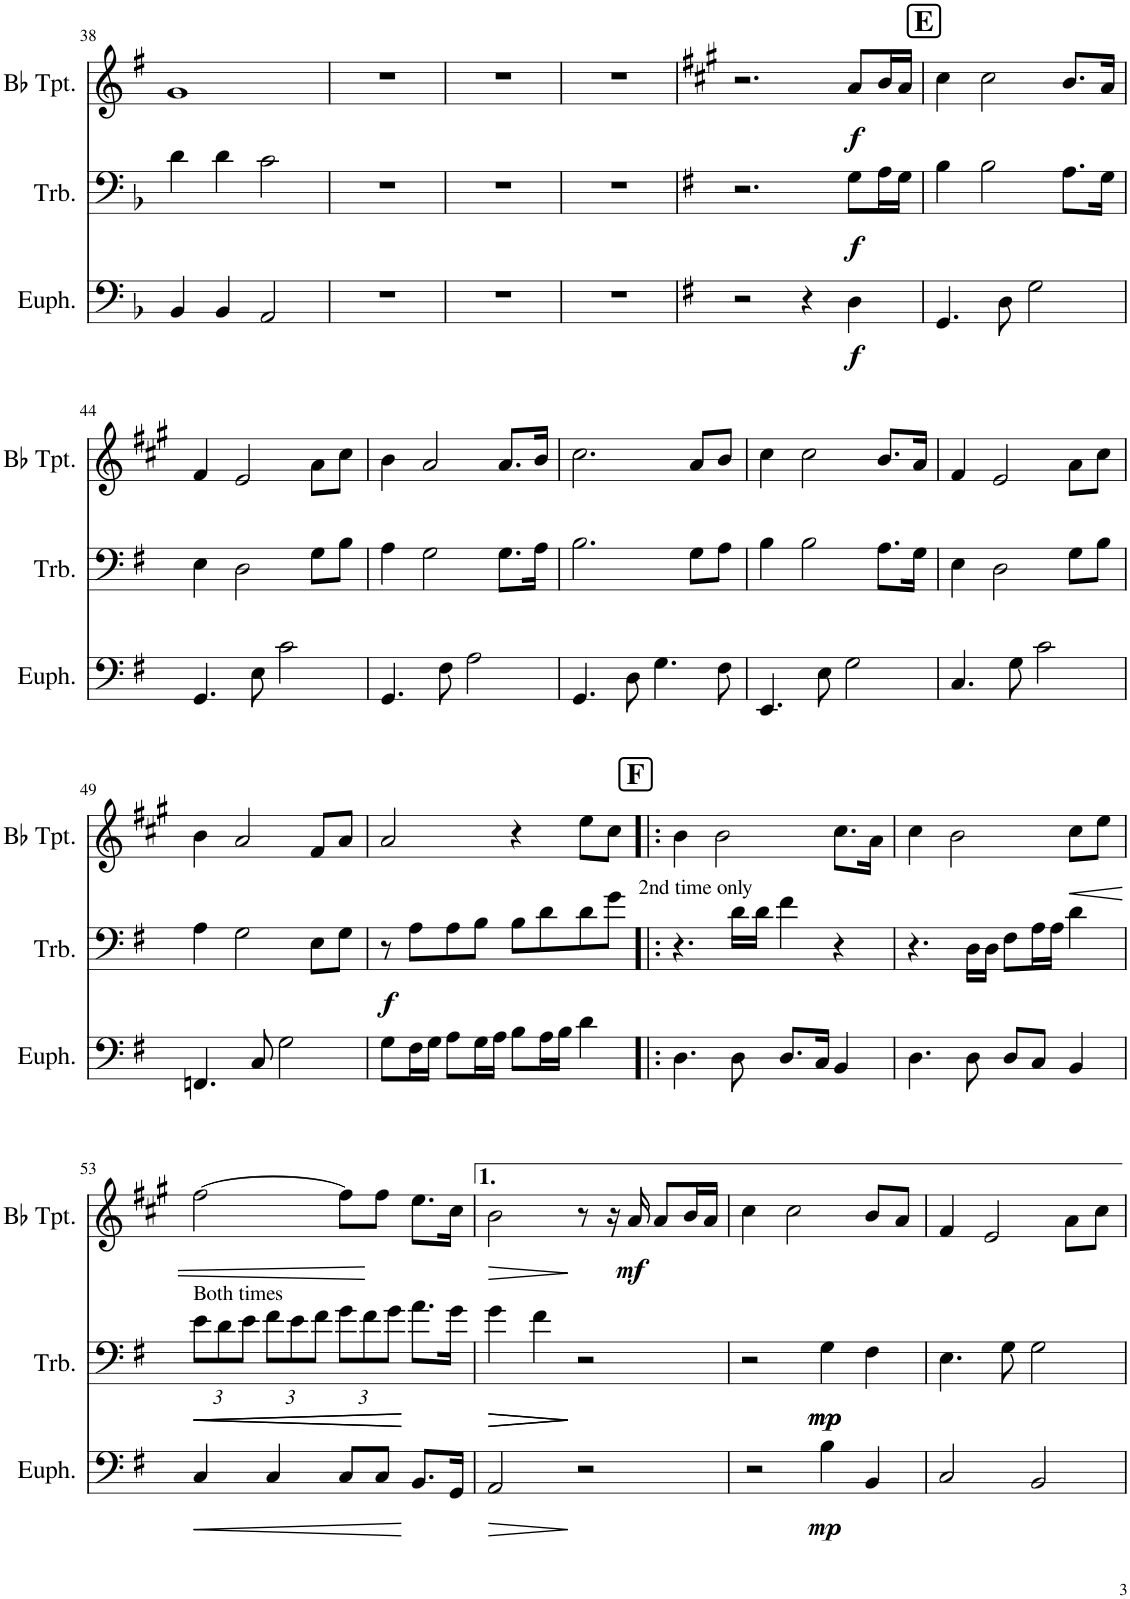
**kern	**dynam	**kern	**dynam	**kern	**dynam
*part3	*part3	*part2	*part2	*part1	*part1
*staff3	*staff3	*staff2	*staff2	*staff1	*staff1
*I"Euphonium	*	*I"Trombone	*	*I"Bb Trumpet	*
*I'Euph.	*	*I'Trb.	*	*I'Bb Tpt.	*
!!LO:PB:g=z
*clefF4	*	*clefF4	*	*clefG2	*
*	*	*	*	*Trd1c2	*
*k[b-]	*	*k[b-]	*	*k[f#]	*
*M4/4	*	*M4/4	*	*M4/4	*
=38	=38	=38	=38	=38	=38
4BB-/	.	4d\	.	1g	.
4BB-/	.	4d\	.	.	.
2AA/	.	2c\	.	.	.
=39	=39	=39	=39	=39	=39
1r	.	1r	.	1r	.
=40	=40	=40	=40	=40	=40
1r	.	1r	.	1r	.
=41	=41	=41	=41	=41	=41
1r	.	1r	.	1r	.
=42	=42	=42	=42	=42	=42
*k[f#]	*	*k[f#]	*	*k[f#c#g#]	*
2r	.	2.r	.	2.r	.
4r	.	.	.	.	.
!	!LO:DY:b	!	!LO:DY:b	!	!LO:DY:b
4D\	f	8G\L	f	8a/L	f
.	.	16A\L	.	16b/L	.
.	.	16G\JJ	.	16a/JJ	.
!!LO:REH:place=s1:a:B:cj:fs=14:t=E
=43	=43	=43	=43	=43	=43
4.GG/	.	4B\	.	4cc#\	.
.	.	2B\	.	2cc#\	.
8D\	.	.	.	.	.
2G\	.	.	.	.	.
.	.	8.A\L	.	8.b/L	.
.	.	16G\Jk	.	16a/Jk	.
!!LO:LB:g=z
=44	=44	=44	=44	=44	=44
4.GG/	.	4E\	.	4f#/	.
.	.	2D\	.	2e/	.
8E\	.	.	.	.	.
2c\	.	.	.	.	.
.	.	8G\L	.	8a\L	.
.	.	8B\J	.	8cc#\J	.
=45	=45	=45	=45	=45	=45
4.GG/	.	4A\	.	4b\	.
.	.	2G\	.	2a/	.
8F#\	.	.	.	.	.
2A\	.	.	.	.	.
.	.	8.G\L	.	8.a/L	.
.	.	16A\Jk	.	16b/Jk	.
=46	=46	=46	=46	=46	=46
4.GG/	.	2.B\	.	2.cc#\	.
8D\	.	.	.	.	.
4.G\	.	.	.	.	.
.	.	8G\L	.	8a/L	.
8F#\	.	8A\J	.	8b/J	.
=47	=47	=47	=47	=47	=47
4.EE/	.	4B\	.	4cc#\	.
.	.	2B\	.	2cc#\	.
8E\	.	.	.	.	.
2G\	.	.	.	.	.
.	.	8.A\L	.	8.b/L	.
.	.	16G\Jk	.	16a/Jk	.
=48	=48	=48	=48	=48	=48
4.C/	.	4E\	.	4f#/	.
.	.	2D\	.	2e/	.
8G\	.	.	.	.	.
2c\	.	.	.	.	.
.	.	8G\L	.	8a\L	.
.	.	8B\J	.	8cc#\J	.
!!LO:LB:g=z
=49	=49	=49	=49	=49	=49
4.FFn/	.	4A\	.	4b\	.
.	.	2G\	.	2a/	.
8C/	.	.	.	.	.
2G\	.	.	.	.	.
.	.	8E\L	.	8f#/L	.
.	.	8G\J	.	8a/J	.
=50	=50	=50	=50	=50	=50
!	!	!	!LO:DY:b	!	!
8G\L	.	8r	f	2a/	.
16F#\L	.	8A\L	.	.	.
16G\JJ	.	.	.	.	.
8A\L	.	8A\	.	.	.
16G\L	.	8B\J	.	.	.
16A\JJ	.	.	.	.	.
8B\L	.	8B\L	.	4r	.
16A\L	.	8d\	.	.	.
16B\JJ	.	.	.	.	.
4d\	.	8d\	.	8ee\L	.
.	.	8g\J	.	8cc#\J	.
!!LO:REH:place=s1:a:B:cj:fs=14:t=F
=51!|:	=51!|:	=51!|:	=51!|:	=51!|:	=51!|:
4.D\	.	4.r	.	4b\	.
.	.	.	.	2b\	.
!	!	!LO:TX:a:t=2nd time only	!	!	!
8D\	.	16d\LL	.	.	.
.	.	16d\JJ	.	.	.
8.D/L	.	4f#\	.	.	.
16C/Jk	.	.	.	.	.
4BB/	.	4r	.	8.cc#\L	.
.	.	.	.	16a\Jk	.
=52	=52	=52	=52	=52	=52
4.D\	.	4.r	.	4cc#\	.
.	.	.	.	2b\	.
8D\	.	16D\LL	.	.	.
.	.	16D\JJ	.	.	.
8D/L	.	8F#\L	.	.	.
8C/J	.	16A\L	.	.	.
.	.	16A\JJ	.	.	.
!	!	!	!	!	!LO:HP:b
4BB/	.	4d\	.	8cc#\L	<
.	.	.	.	8ee\J	.
!!LO:LB:g=z
=53	=53	=53	=53	=53	=53
!	!LO:HP:b	!	!	!	!
*	*	*Xbrackettup	*	*	*
!	!	!LO:TX:a:t=Both times	!	!	!
!	!	!	!LO:HP:b	!	!
4C/	<	12e\L	<	[2ff#\	.
!	!	!	!LO:HP:b	!	!
.	.	12d\	<	.	.
.	.	12e\J	.	.	.
4C/	.	12f#\L	.	.	.
.	.	12e\	.	.	.
.	.	12f#\J	.	.	.
8C/L	.	12g\L	.	8ff#\L]	.
.	.	12f#\	.	.	.
8C/J	.	.	.	8ff#\J	[
.	.	12g\J	.	.	.
8.BB/L	[	8.a\L	[ [	8.ee\L	.
16GG/Jk	.	16g\Jk	.	16cc#\Jk	.
=54	=54	=54	=54	=54	=54
!	!LO:HP:b	!	!LO:HP:b	!	!LO:HP:b
2AA/	>	4g\	>	2b\	>
!	!	!	!LO:HP:b	!	!
.	.	4f#\	>	.	.
2r	]	2r	] ]	8r	]
.	.	.	.	16r	.
!	!	!	!	!	!LO:DY:b
.	.	.	.	16a/	mf
.	.	.	.	8a/L	.
.	.	.	.	16b/L	.
.	.	.	.	16a/JJ	.
=55	=55	=55	=55	=55	=55
2r	.	2r	.	4cc#\	.
.	.	.	.	2cc#\	.
!	!LO:DY:b	!	!LO:DY:b	!	!
!	!	!	!LO:DY:n=1:b	!	!
4B\	mp	4G\	mp mp	.	.
4BB/	.	4F#\	.	8b/L	.
.	.	.	.	8a/J	.
=56	=56	=56	=56	=56	=56
2C/	.	4.E\	.	4f#/	.
.	.	.	.	2e/	.
.	.	8G\	.	.	.
2BB/	.	2G\	.	.	.
.	.	.	.	8a\L	.
.	.	.	.	8cc#\J	.
=	=	=	=	=	=
*-	*-	*-	*-	*-	*-
